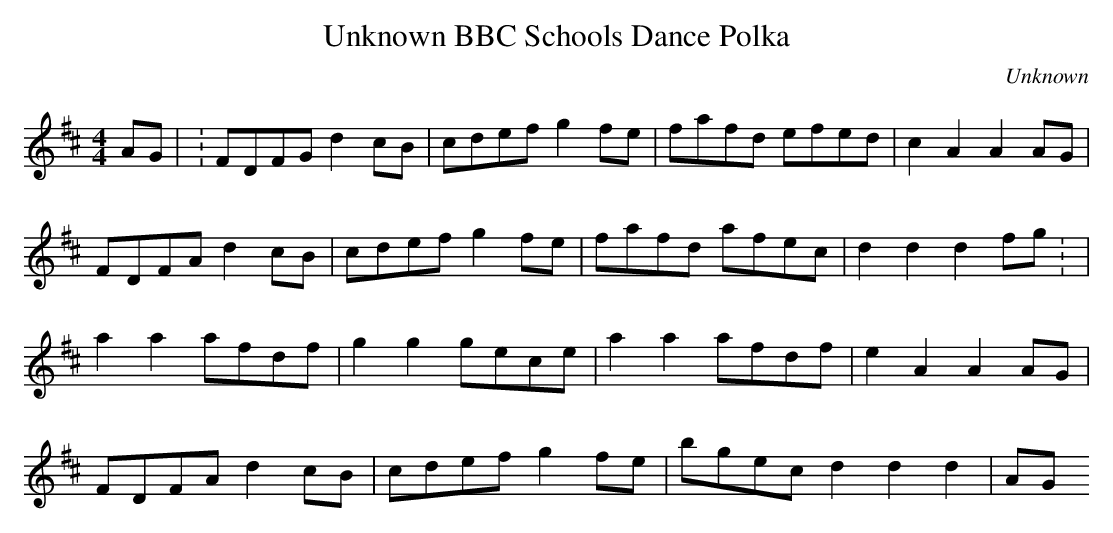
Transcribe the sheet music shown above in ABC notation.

X:1
T: Unknown BBC Schools Dance Polka
M: 4/4
L:1/8
C: Unknown
K: Dmaj
AG| :FDFG d2 cB|cdef g2fe|fafd efed|c2A2A2 AG|
FDFA d2cB|cdef g2 fe|fafd afec| d2d2d2 fg : |
a2a2 afdf|g2g2 gece|a2a2 afdf |e2A2A2AG|
FDFA d2cB|cdef g2fe|bgec d2d2d2 | AG
